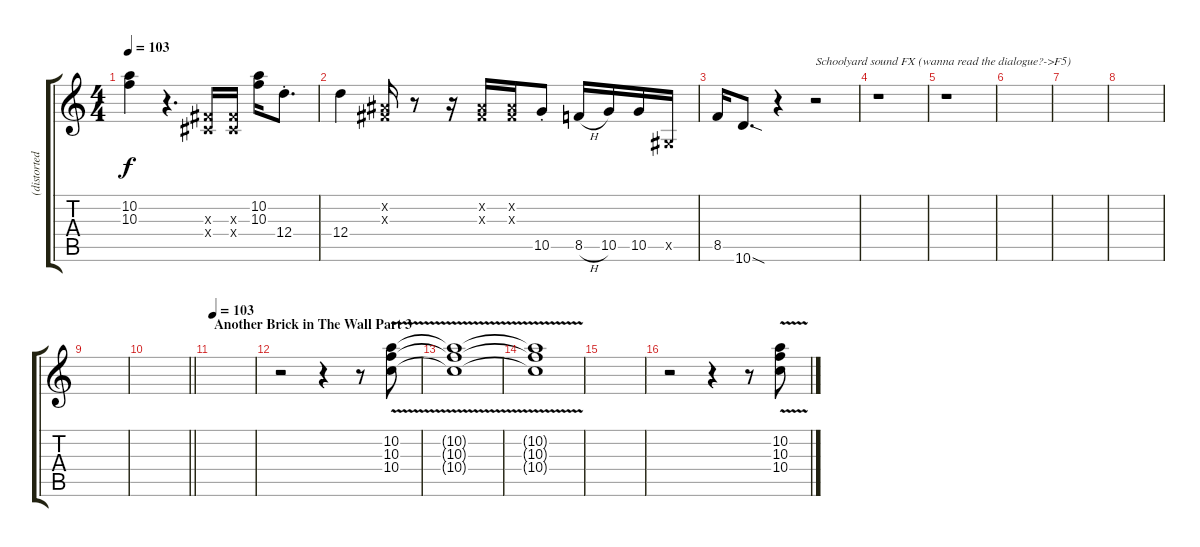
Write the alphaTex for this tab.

\track ("(distorted)" "(distorted") {instrument distortionguitar}
\staff {score tabs}
\tuning (E4 B3 G3 D3 A2 E2) {hide}
\ts (4 4)
\tempo 103
\clef g2
\ks c
(10.2{t} 10.3{t}).4{dy f} r.4{d} (-1.3{x} -1.4{x}).16 (-1.3{x} -1.4{x}).16 (10.2 10.3).16 12.4{st}.8{d} |
12.4.4 (-1.2{x} -1.3{x}).16 r.8 r.16 (-1.2{x} -1.3{x}).16 (-1.2{x} -1.3{x}).16 10.5{st}.8 8.5{h}.16 10.5.16 10.5.16 -1.5{x}.16 |
8.5.16 10.6{sod}.8{d} r.4 r.2{txt "Schoolyard sound FX (wanna read the dialogue?->F5)"} |
r.1 |
r.1 |
|
|
|
|
\barLineRight lightlight
|
\section ("" "Another Brick in The Wall Part 3")
\tempo 103
|
r.2 r.4 r.8 (10.2{v} 10.3{v} 10.4{v}).8 |
(10.2{v t} 10.3{v t} 10.4{v t}).1 |
(10.2{v t} 10.3{v t} 10.4{v t}).1 |
|
r.2 r.4 r.8 (10.2{v} 10.3{v} 10.4{v}).8
